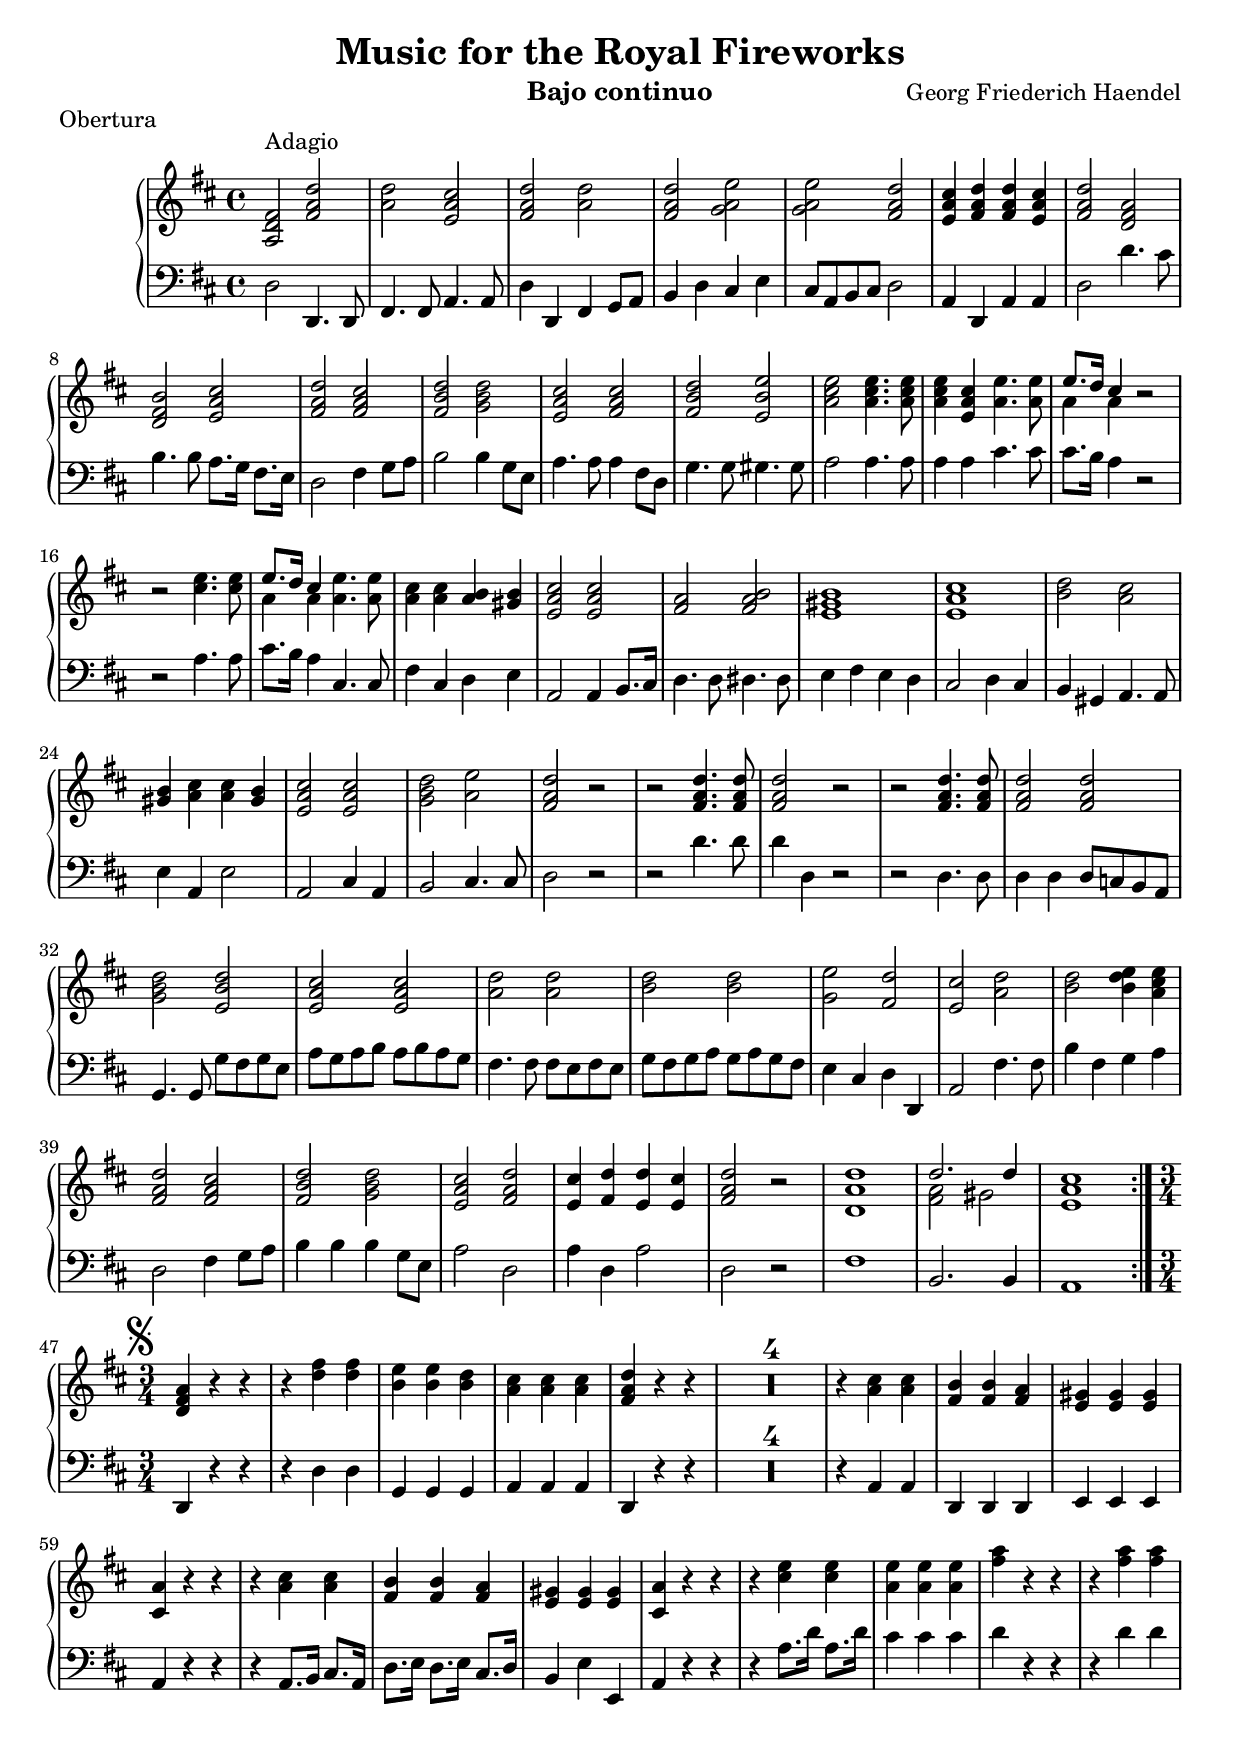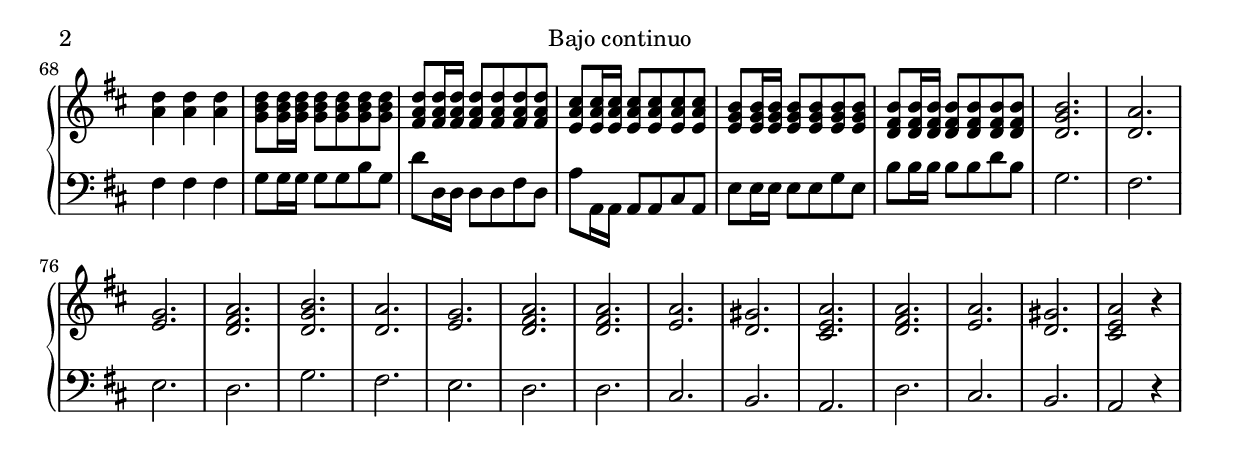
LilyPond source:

\header {
  title = "Music for the Royal Fireworks"
  instrument = "Bajo continuo"
  composer = "Georg Friederich Haendel"
}
upper = \relative c'' {
  \clef treble
  \key d \major
  \time 4/4
  \set Score.markFormatter = #format-mark-alphabet
  \compressFullBarRests
  \repeat volta 2 {
  <fis, d a>2^"Adagio" <d' a fis> | <d a> <cis a e> | <d a fis> <d a > <d a fis> <e a, g> |
  <e a, g> <d a fis> <cis a e>4 <d a fis> <d a fis> <cis a e> <d a fis>2 <a fis d> <b fis d> <cis a e> |
  <d a fis> <cis a fis> <d b fis> <d b g> <cis a e> <cis a fis> <d b fis> <e b e,> |
  <e cis a> <e cis a>4.  <e cis a>8  <e cis a>4 <cis a e> <e a,>4. <e a,>8 <<{e8. d16 cis4}\\{a4 a}>> r2 r2 <e' cis>4. <e cis>8 <<{e8. d16 cis4}\\{a4 a}>> <e' a,>4. <e a,>8 |
  <cis a>4 <cis a> <b a> <b gis> <cis a e>2 <cis a e> <a fis> <b a fis> <b gis e>1 |
  <cis a e>1 <d b>2 <cis a> <b gis>4 <cis a>4 <cis a>4 <b gis>4 <cis a e>2 <cis a e> <d b g> <e a,> |
  <d a fis>2 r2 r2 <d a fis>4. <d a fis>8 <d a fis>2 r2 r2 <d a fis>4. <d a fis>8 <d a fis>2 <d a fis>2 |
  <d b g> <d b e,> <cis a e> <cis a e> <d a> <d a>
  <d b> <d b> <e g,> <d fis,> <cis e,> <d a>
  <d b> <e d b>4 <e cis a> <d a fis>2 <cis a fis> <d b fis> <d b g> <cis a e> <d a fis> |
  <cis e,>4 <d fis,> <d e,> <cis e,> <d a fis>2 r2 <d a d,>1 <<{d2. d4}\\{<a fis>2 gis}>> <cis a e>1 
  }
  <a fis d>4 r4 r4 r4 <fis' d>4 <fis d> <e b> <e b> <d b> <cis a> <cis a> <cis a> |
  <d a fis> r4 r4 R2.*4 r4 <cis a> <cis a> <b fis> <b fis> <a fis> <gis e> <gis e> <gis e> |
  <a cis,> r4 r4 r4 <cis a> <cis a> <b fis> <b fis> <a fis> <gis e> <gis e> <gis e> |
  <a cis,> r4 r4 r4 <e' cis> <e cis> <e a,> <e a,> <e a,> <fis a> r4 r4 r4 <fis a> <fis a> |
  <d a> <d a> <d a> <d b g>8 <d b g>16 <d b g> <d b g>8 <d b g> <d b g> <d b g> 
        <d a fis> <d a fis>16 <d a fis> <d a fis>8 <d a fis> <d a fis> <d a fis> 
        <cis a e> <cis a e>16 <cis a e> <cis a e>8 <cis a e> <cis a e> <cis a e> |
  <b g e> <b g e>16 <b g e> <b g e>8 <b g e> <b g e> <b g e> 
        <b fis d> <b fis d>16 <b fis d> <b fis d>8 <b fis d> <b fis d> <b fis d> <b g d>2. |
  <a d,> <g e> <a fis d> <b g d> <a d,>
  <g e> <a fis d> <a fis d> <a e> <gis d>
  <a e cis> <a fis d> <a e> <gis d> <a e cis>2 r4 |
    
}  
lower = \relative c {
  \clef bass
  \key d \major
  \time 4/4
  \compressFullBarRests
  \repeat volta 2 { 
  d2 d,4. d8 | fis4. fis8 a4. a8 | d4 d, fis g8 a | b4 d cis e | 
  cis8 a b cis d2 | a4 d, a' a | d2 d'4. cis8 | b4. b8 a8. g16 fis8. e16 |
  d2 fis4 g8 a | b2 b4 g8 e | a4. a8 a4 fis8 d | g4. g8 gis4. gis8 |
  a2 a4. a8 | a4 a cis4. cis8 | cis8. b16 a4 r2 | r2 a4. a8 | cis8. b16 a4 cis,4. cis8 |
  fis4 cis d e | a,2 a4 b8. cis16 | d4. d8 dis4. dis8 | e4 fis e d |
  cis2 d4 cis | b4 gis a4. a8 | e'4 a, e'2 | a, cis4 a | b2 cis4. cis8 |
  d2 r2 | r2 d'4. d8 | d4 d, r2 | r2 d4. d8 | d4 d d8 c b a |
  g4. g8 g' fis g e | a g a b a b a g | fis4. fis8 fis e fis e |
  g fis g a g a g fis | e4 cis d d, | a'2 fis'4. fis8 |
  b4 fis g a | d,2 fis4 g8 a | b4 b b g8 e | a2 d, |
  a'4 d, a'2 | d,2 r2 | fis1 | b,2. b4 | a1
   }
   \break
   \mark \markup { \musicglyph #"scripts.segno" }
  \time 3/4
  d,4 r4 r4 r4 d' d g, g g a a a |
  d, r4 r4 R2.*4 r4 a'4 a d, d d e e e |
  a r4 r4 r4 a8. b16 cis8. a16 | d8. e16 d8. e16 cis8. d16 b4 e e, |
  a r4 r4 r4 a'8. d16 a8. d16 cis4 cis cis d4 r4 r4 r4 d d |
  fis,4 fis fis g8 g16 g16 g8 g b g d' d,16 d16 d8 d fis d a' a,16 a16 a8 a cis a |
  %e' e16 e16 e8 e g e b' b16 b b8 b d b g b d g, b d |
  %fis, a d fis, a d e, g cis e, g cis d d, fis a fis d g b d g, b d fis, a d fis, a d | 
  %e, g cis e, g cis d a fis d fis a d, fis a d, fis a cis, e a cis, e a b, d gis b, d b |
  %cis a cis e cis a d fis a d, fis a cis, e a cis, e a b, d gis b, d b cis4 a r4 |
  %r8 a'8 a16 b a8 a16 b a8 b2 r4 r8 b8 b16 cis b8 b16 cis b8 cis4. a8 b cis |
  %d4. cis16 b a g fis e d4. cis16 b a g fis e d8 d' d d' d d, d d' d d, d d' |
  %d8 cis16 b a b a g fis g fis e d8 fis a d cis a d d, fis d g g, e' fis g e a g |
  %fis d' d d, d d' d d, r8 d' cis d16 cis b8 b, r8 b' a b16 a g8 g, fis' fis, e' e, |
  %d'4 r8 d'8 cis a d d, r8 d' cis a d d, d' d, d' cis16 b cis8 cis, cis' cis, cis' b16 a |
  %b8 b, b' b, b' a16 g a8 a, a a' a a, a' a, a a' a a, a' a, a a' a a, |
  %a' a, a a' a a, a' a, cis a d4 g a a, d^\markup \fermata r4_"Fine" r4
  e' e16 e16 e8 e g e b' b16 b b8 b d b g2. |
  fis e d g
  fis e d d cis b |
  a d cis b a2 r4 |
  
}

\score {
  \header {
  piece=Obertura
  }
  \new PianoStaff <<
    % \set PianoStaff.instrumentName = #"Piano  "
    \compressFullBarRests
    \new Staff = "upper" \upper
    \new Staff = "lower" \lower
  >>
  \layout { }
}
